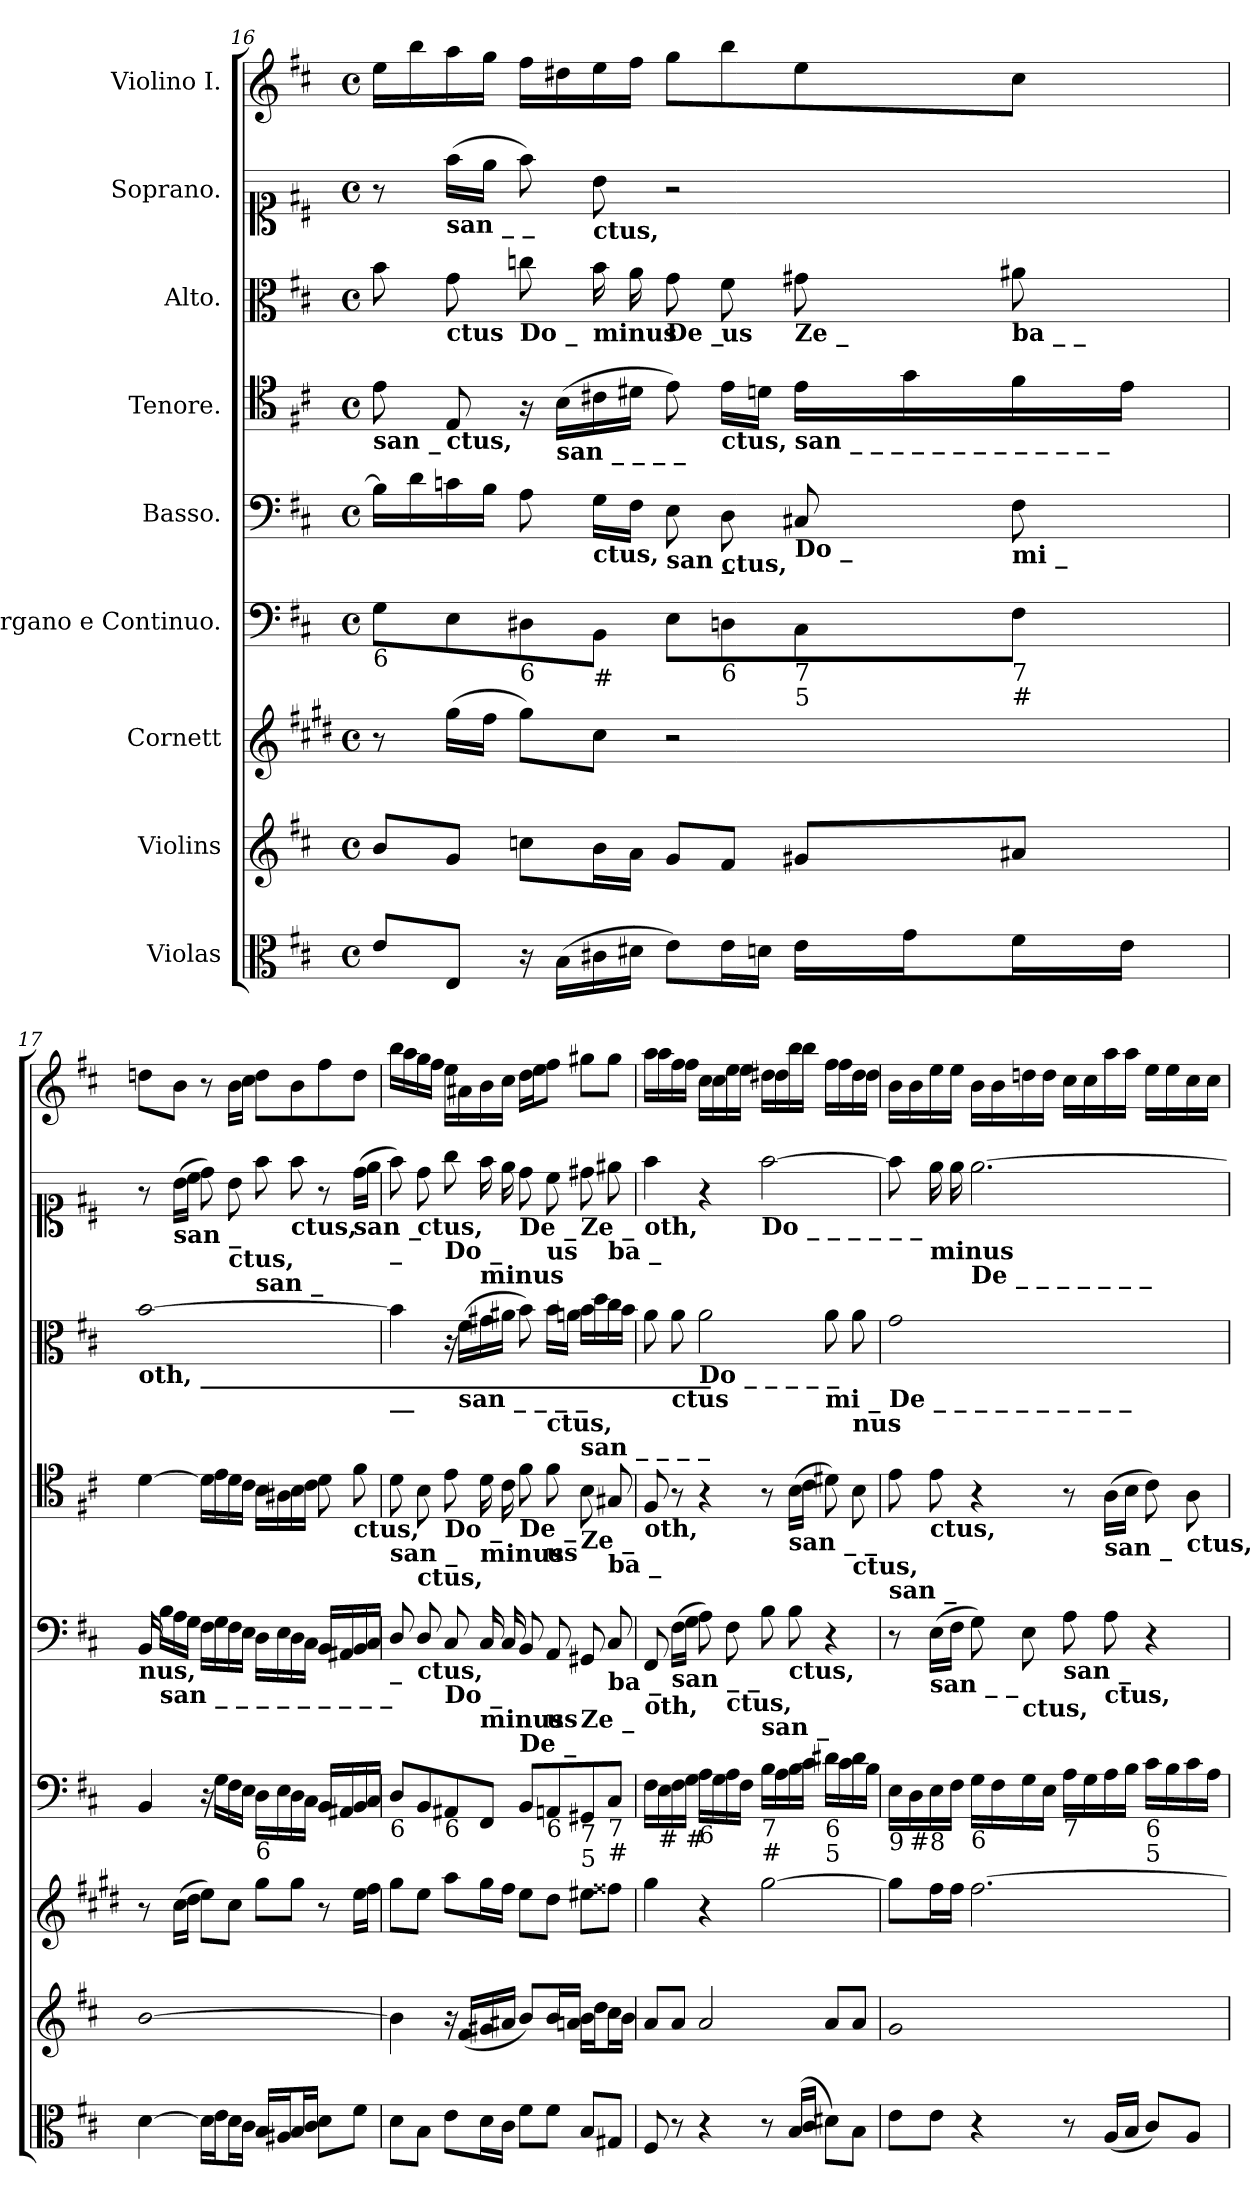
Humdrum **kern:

**kern	**kern	**kern	**kern	**kern	**kern	**kern	**kern	**kern
*part9	*part8	*part7	*part6	*part5	*part4	*part3	*part2	*part1
*staff9	*staff8	*staff7	*staff6	*staff5	*staff4	*staff3	*staff2	*staff1
*I"Violas	*I"Violins	*I"Cornett	*I"Organo e Continuo.	*I"Basso.	*I"Tenore.	*I"Alto.	*I"Soprano.	*I"Violino I.
*clefC3	*clefG2	*clefG2	*clefF4	*clefF4	*clefC4	*clefC3	*clefC1	*clefG2
*	*	*ITrd1c2	*	*	*	*	*	*
*k[f#c#]	*k[f#c#]	*k[f#c#]	*k[f#c#]	*k[f#c#]	*k[f#c#]	*k[f#c#]	*k[f#c#]	*k[f#c#]
*M4/4	*M4/4	*M4/4	*M4/4	*M4/4	*M4/4	*M4/4	*M4/4	*M4/4
*met(c)	*met(c)	*met(c)	*met(c)	*met(c)	*met(c)	*met(c)	*met(c)	*met(c)
=16	=16	=16	=16	=16	=16	=16	=16	=16
!	!	!	!	!	!LO:TX:b:B:t=san _	!	!	!
!	!	!	!LO:TX:b:t=6	!	!	!	!	!
8e/L	8b/L	8r	8G\L	16B\LL]	8e\	8b\	8r	16ee\LL
.	.	.	.	16d\	.	.	.	16bb\
!	!	!	!	!	!	!	!LO:TX:b:B:t=san   _      _	!
!	!	!	!	!	!	!LO:TX:b:B:t=ctus	!	!
!	!	!	!	!	!LO:TX:b:B:t=ctus,	!	!	!
8E/J	8g/J	(16ff#\LL	8E\	16cn\	8E/	8g\	(16ff#\LL	16aa\
.	.	16ee\JJ	.	16B\JJ	.	.	16ee\JJ	16gg\JJ
!	!	!	!	!	!	!LO:TX:b:B:t=Do  _	!	!
!	!	!	!LO:TX:b:t=6	!	!	!	!	!
16r	8ccn\L	8ff#\L)	8D#X\	8A\	16r	8ccn\	8ff#\)	16ff#\LL
!	!	!	!	!	!LO:TX:b:B:t=san  _   _   _   _	!	!	!
(16B\LL	.	.	.	.	(16B\LL	.	.	16dd#X\
!	!	!	!	!	!	!	!LO:TX:b:B:t=ctus,	!
!	!	!	!	!	!	!LO:TX:b:B:t=minus	!	!
!	!	!	!	!LO:TX:b:B:t=ctus,	!	!	!	!
!	!	!	!LO:TX:b:t=#	!	!	!	!	!
16c#X\	16b\L	8b\J	8BB\J	16G\LL	16c#X\	16b\	8b\	16ee\
16d#X\JJ	16a\JJ	.	.	16F#\JJ	16d#X\JJ	16a\	.	16ff#\JJ
!	!	!	!	!	!	!LO:TX:b:B:t=De _	!	!
!	!	!	!	!LO:TX:b:B:t=san _	!	!	!	!
8e\L)	8g/L	2r	8E\L	8E\	8e\)	8g\	2r	8gg\L
!	!	!	!	!	!	!LO:TX:b:B:t=us	!	!
!	!	!	!	!	!LO:TX:b:B:t=ctus,	!	!	!
!	!	!	!	!LO:TX:b:B:t=ctus,	!	!	!	!
!	!	!	!LO:TX:b:t=6	!	!	!	!	!
16e\L	8f#/J	.	8Dn\	8D\	16e\LL	8f#\	.	8bb\
16dn\JJ	.	.	.	.	16dn\JJ	.	.	.
!	!	!	!	!	!	!LO:TX:b:B:t=Ze  _	!	!
!	!	!	!	!	!LO:TX:b:B:t=san     _     _     _     _     _     _     _     _     _     _      _      _     _	!	!	!
!	!	!	!	!LO:TX:b:B:t=Do  _	!	!	!	!
!	!	!	!LO:TX:b:t=7	!	!	!	!	!
!	!	!	!LO:TX:b:t=5	!	!	!	!	!
16e\LL	8g#X/L	.	8C#\	8C#X/	16e\LL	8g#X\	.	8ee\
16g\J	.	.	.	.	16g\	.	.	.
!	!	!	!	!	!	!LO:TX:b:B:t=ba _  _	!	!
!	!	!	!	!LO:TX:b:B:t=mi   _	!	!	!	!
!	!	!	!LO:TX:b:t=7	!	!	!	!	!
!	!	!	!LO:TX:b:t=#	!	!	!	!	!
16f#\L	8a#X/J	.	8F#\J	8F#\	16f#\	8a#X\	.	8cc#\J
16e\JJ	.	.	.	.	16e\JJ	.	.	.
=17	=17	=17	=17	=17	=17	=17	=17	=17
!	!	!	!	!	!	!LO:TX:b:B:t=oth, __________________________________________	!	!
!	!	!	!	!LO:TX:b:B:t=nus,	!	!	!	!
!	!LO:N:head=open	!	!	!	!	!LO:N:head=open	!	!
[4d\	[1b	8r	4BB/	16BB/	[4d\	[1b	8r	8ddn\L
!	!	!	!	!LO:TX:b:B:t=san      _      _      _     _     _     _     _     _      _	!	!	!	!
.	.	.	.	16B\LL	.	.	.	.
!	!	!	!	!	!	!	!LO:TX:b:B:t=san      _	!
.	.	(16b\LL	.	16A\	.	.	(16b\LL	8b\J
.	.	16cc#\JJ	.	16G\JJ	.	.	16cc#\JJ	.
16d\LL]	.	8dd\L)	16r	16F#\LL	16d\LL]	.	8dd\)	8r
16e\J	.	.	16G\LL	16G\	16e\	.	.	.
!	!	!	!	!	!	!	!LO:TX:b:B:t=ctus,	!
16d\L	.	8b\J	16F#\	16F#\	16d\	.	8b\	16b\LL
16c#\JJ	.	.	16E\JJ	16E\JJ	16c#\JJ	.	.	16cc#\JJ
!	!	!	!	!	!	!	!LO:TX:b:B:t=san _	!
!	!	!	!LO:TX:b:t=6	!	!	!	!	!
16B/LL	.	8ff#\L	16D\LL	16D\LL	16B\LL	.	8ff#\	8dd\L
16A#X/J	.	.	16E\	16E\	16A#X\	.	.	.
!	!	!	!	!	!	!	!LO:TX:b:B:t=ctus,	!
16B/L	.	8ff#\J	16D\	16D\	16B\	.	8ff#\	8b\
16c#/JJ	.	.	16C#\JJ	16C#\JJ	16c#\JJ	.	.	.
8d\L	.	8r	16BB/LL	16BB/LL	8d\	.	8r	8ff#\
.	.	.	16AA#X/	16AA#X/	.	.	.	.
!	!	!	!	!	!	!	!LO:TX:b:B:t=san _	!
!	!	!	!	!	!LO:TX:b:B:t=ctus,	!	!	!
8f#\J	.	16dd\LL	16BB/	16BB/	8f#\	.	(16dd\LL	8dd\J
.	.	16ee\JJ	16C#/JJ	16C#/JJ	.	.	16ee\JJ	.
!!LO:PB:g=z
=18	=18	=18	=18	=18	=18	=18	=18	=18
!	!	!	!	!	!	!	!LO:TX:b:B:t=_	!
!	!	!	!	!	!	!LO:TX:b:B:t=__	!	!
!	!	!	!	!	!LO:TX:b:B:t=san  _	!	!	!
!	!	!	!	!LO:TX:b:B:t=_	!	!	!	!
!	!	!	!LO:TX:b:t=6	!	!	!	!	!
8d\L	4b\]	8ff#\L	8D/L	8D/	8d\	4b\]	8ff#\)	16bb\LL
.	.	.	.	.	.	.	.	16aa\
!	!	!	!	!	!	!	!LO:TX:b:B:t=ctus,	!
!	!	!	!	!	!LO:TX:b:B:t=ctus,	!	!	!
!	!	!	!	!LO:TX:b:B:t=ctus,	!	!	!	!
8B\J	.	8dd\J	8BB/	8D/	8B\	.	8dd\	16gg\
.	.	.	.	.	.	.	.	16ff#\JJ
!	!	!	!	!	!	!	!LO:TX:b:B:t=Do  _	!
!	!	!	!	!	!LO:TX:b:B:t=Do  _	!	!	!
!	!	!	!	!LO:TX:b:B:t=Do  _	!	!	!	!
!	!	!	!LO:TX:b:t=6	!	!	!	!	!
8e\L	16r	8gg\L	8AA#X/	8C#/	8e\	16r	8gg\	16ee\LL
!	!	!	!	!	!	!LO:TX:b:B:t=san   _   _   _   _	!	!
.	(16f#/LL	.	.	.	.	(16f#\LL	.	16a#X\
!	!	!	!	!	!	!	!LO:TX:b:B:t=minus	!
!	!	!	!	!	!LO:TX:b:B:t=minus	!	!	!
!	!	!	!	!LO:TX:b:B:t=minus	!	!	!	!
16d\L	16g#X/	16ff#\L	8FF#/J	16C#/	16d\	16g#X\	16ff#\	16b\
16c#\JJ	16a#X/JJ	16ee\JJ	.	16C#/	16c#\	16a#X\JJ	16ee\	16cc#\JJ
!	!	!	!	!	!	!	!LO:TX:b:B:t=De  _	!
!	!	!	!	!	!LO:TX:b:B:t=De  _	!	!	!
!	!	!	!	!LO:TX:b:B:t=De  _	!	!	!	!
8f#\L	8b/L)	8dd\L	8BB/L	8BB/	8f#\	8b\)	8dd\	16dd\LL
.	.	.	.	.	.	.	.	16ee\J
!	!	!	!	!	!	!	!LO:TX:b:B:t=us	!
!	!	!	!	!	!	!LO:TX:b:B:t=ctus,	!	!
!	!	!	!	!	!LO:TX:b:B:t=us	!	!	!
!	!	!	!	!LO:TX:b:B:t=us	!	!	!	!
!	!	!	!LO:TX:b:t=6	!	!	!	!	!
8f#\J	16b/L	8cc#\J	8AAn/	8AA/	8f#\	16b\LL	8cc#\	8ff#\J
.	16an/JJ	.	.	.	.	16an\JJ	.	.
!	!	!	!	!	!	!	!LO:TX:b:B:t=Ze  _	!
!	!	!	!	!	!	!LO:TX:b:B:t=san    _     _     _     _	!	!
!	!	!	!	!	!LO:TX:b:B:t=Ze  _	!	!	!
!	!	!	!	!LO:TX:b:B:t=Ze  _	!	!	!	!
!	!	!	!LO:TX:b:t=7	!	!	!	!	!
!	!	!	!LO:TX:b:t=5	!	!	!	!	!
8B/L	16b\LL	8dd#X\L	8GG#X/	8GG#X/	8B\	16b\LL	8dd#X\	8gg#X\L
.	16dd\J	.	.	.	.	16dd\	.	.
!	!	!	!	!	!	!	!LO:TX:b:B:t=ba  _	!
!	!	!	!	!	!LO:TX:b:B:t=ba   _	!	!	!
!	!	!	!	!LO:TX:b:B:t=ba  _	!	!	!	!
!	!	!	!LO:TX:b:t=7	!	!	!	!	!
!	!	!	!LO:TX:b:t=#	!	!	!	!	!
8G#X/J	16cc#\L	8ee#X\J	8C#/J	8C#/	8G#X/	16cc#\	8ee#X\	8gg#\J
.	16b\JJ	.	.	.	.	16b\JJ	.	.
=19	=19	=19	=19	=19	=19	=19	=19	=19
!	!	!	!	!	!	!	!LO:TX:b:B:t=oth,	!
!	!	!	!	!	!LO:TX:b:B:t=oth,	!	!	!
!	!	!	!	!LO:TX:b:B:t=oth,	!	!	!	!
8F#/	8a/L	4ff#\	16F#\LL	8FF#/	8F#/	8a\	4ff#\	16aa\LL
!	!	!	!LO:TX:b:t=#	!	!	!	!	!
.	.	.	16E\	.	.	.	.	16aa\
!	!	!	!	!	!	!LO:TX:b:B:t=ctus	!	!
!	!	!	!	!LO:TX:b:B:t=san   _     _	!	!	!	!
8r	8a/J	.	16F#\	(16F#\LL	8r	8a\	.	16ff#\
!	!	!	!LO:TX:b:t=#	!	!	!	!	!
.	.	.	16G\JJ	16G\JJ	.	.	.	16ff#\JJ
!	!	!	!	!	!	!LO:TX:b:B:t=Do   _    _    _     _     _	!	!
!	!	!	!LO:TX:b:t=6	!	!	!	!	!
4r	2a/	4r	16A\LL	8A\)	4r	2a\	4r	16cc#\LL
.	.	.	16G\	.	.	.	.	16cc#\
!	!	!	!	!LO:TX:b:B:t=ctus,	!	!	!	!
.	.	.	16A\	8F#\	.	.	.	16ee\
.	.	.	16F#\JJ	.	.	.	.	16ee\JJ
!	!	!	!	!	!	!	!LO:TX:b:B:t=Do    _     _     _      _     _     _	!
!	!	!	!	!LO:TX:b:B:t=san _	!	!	!	!
!	!	!	!LO:TX:b:t=7	!	!	!	!	!
!	!	!	!LO:TX:b:t=#	!	!	!	!	!
8r	.	[2ff#\	16B\LL	8B\	8r	.	[2ff#\	16dd#X\LL
.	.	.	16A\	.	.	.	.	16dd#\
!	!	!	!	!	!LO:TX:b:B:t=san   _     _	!	!	!
!	!	!	!	!LO:TX:b:B:t=ctus,	!	!	!	!
(16B/LL	.	.	16B\	8B\	(16B\LL	.	.	16bb\
16c#/JJ	.	.	16c#\JJ	.	16c#\JJ	.	.	16bb\JJ
!	!	!	!	!	!	!LO:TX:b:B:t=mi  _	!	!
!	!	!	!LO:TX:b:t=6	!	!	!	!	!
!	!	!	!LO:TX:b:t=5	!	!	!	!	!
8d#X\L)	8a/L	.	16d#X\LL	4r	8d#X\)	8a\	.	16ff#\LL
.	.	.	16c#\	.	.	.	.	16ff#\
!	!	!	!	!	!	!LO:TX:b:B:t=nus	!	!
!	!	!	!	!	!LO:TX:b:B:t=ctus,	!	!	!
8B\J	8a/J	.	16d#\	.	8B\	8a\	.	16dd#\
.	.	.	16B\JJ	.	.	.	.	16dd#\JJ
=20	=20	=20	=20	=20	=20	=20	=20	=20
!	!	!	!	!	!	!LO:TX:b:B:t=De   _     _     _     _     _      _      _      _       _    _	!	!
!	!	!	!	!	!LO:TX:b:B:t=san _	!	!	!
!	!	!	!LO:TX:b:t=9	!	!	!	!	!
!	!LO:N:head=open	!	!	!	!	!LO:N:head=open	!	!
8e\L	1g	8ff#\L]	16E\LL	8r	8e\	1g	8ff#\]	16b\LL
!	!	!	!LO:TX:b:t=#	!	!	!	!	!
.	.	.	16D\	.	.	.	.	16b\
!	!	!	!	!	!	!	!LO:TX:b:B:t=minus	!
!	!	!	!	!	!LO:TX:b:B:t=ctus,	!	!	!
!	!	!	!	!LO:TX:b:B:t=san   _     _	!	!	!	!
!	!	!	!LO:TX:b:t=8	!	!	!	!	!
8e\J	.	16ee\L	16E\	(16E\LL	8e\	.	16ee\	16ee\
.	.	16ee\JJ	16F#\JJ	16F#\JJ	.	.	16ee\	16ee\JJ
!	!	!	!	!	!	!	!LO:TX:b:B:t=De   _      _      _      _      _      _      _	!
!	!	!	!LO:TX:b:t=6	!	!	!	!	!
4r	.	[2.ee\	16G\LL	8G\)	4r	.	[2.ee\	16b\LL
.	.	.	16F#\	.	.	.	.	16b\
!	!	!	!	!LO:TX:b:B:t=ctus,	!	!	!	!
.	.	.	16G\	8E\	.	.	.	16ddn\
.	.	.	16E\JJ	.	.	.	.	16dd\JJ
!	!	!	!	!LO:TX:b:B:t=san _	!	!	!	!
!	!	!	!LO:TX:b:t=7	!	!	!	!	!
8r	.	.	16A\LL	8A\	8r	.	.	16cc#\LL
.	.	.	16G\	.	.	.	.	16cc#\
!	!	!	!	!	!LO:TX:b:B:t=san     _	!	!	!
!	!	!	!	!LO:TX:b:B:t=ctus,	!	!	!	!
(16A/LL	.	.	16A\	8A\	(16A\LL	.	.	16aa\
16B/JJ	.	.	16B\JJ	.	16B\JJ	.	.	16aa\JJ
!	!	!	!LO:TX:b:t=6	!	!	!	!	!
!	!	!	!LO:TX:b:t=5	!	!	!	!	!
8c#/L)	.	.	16c#\LL	4r	8c#\)	.	.	16ee\LL
.	.	.	16B\	.	.	.	.	16ee\
!	!	!	!	!	!LO:TX:b:B:t=ctus,	!	!	!
8A/J	.	.	16c#\	.	8A\	.	.	16cc#\
.	.	.	16A\JJ	.	.	.	.	16cc#\JJ
=	=	=	=	=	=	=	=	=
*-	*-	*-	*-	*-	*-	*-	*-	*-
